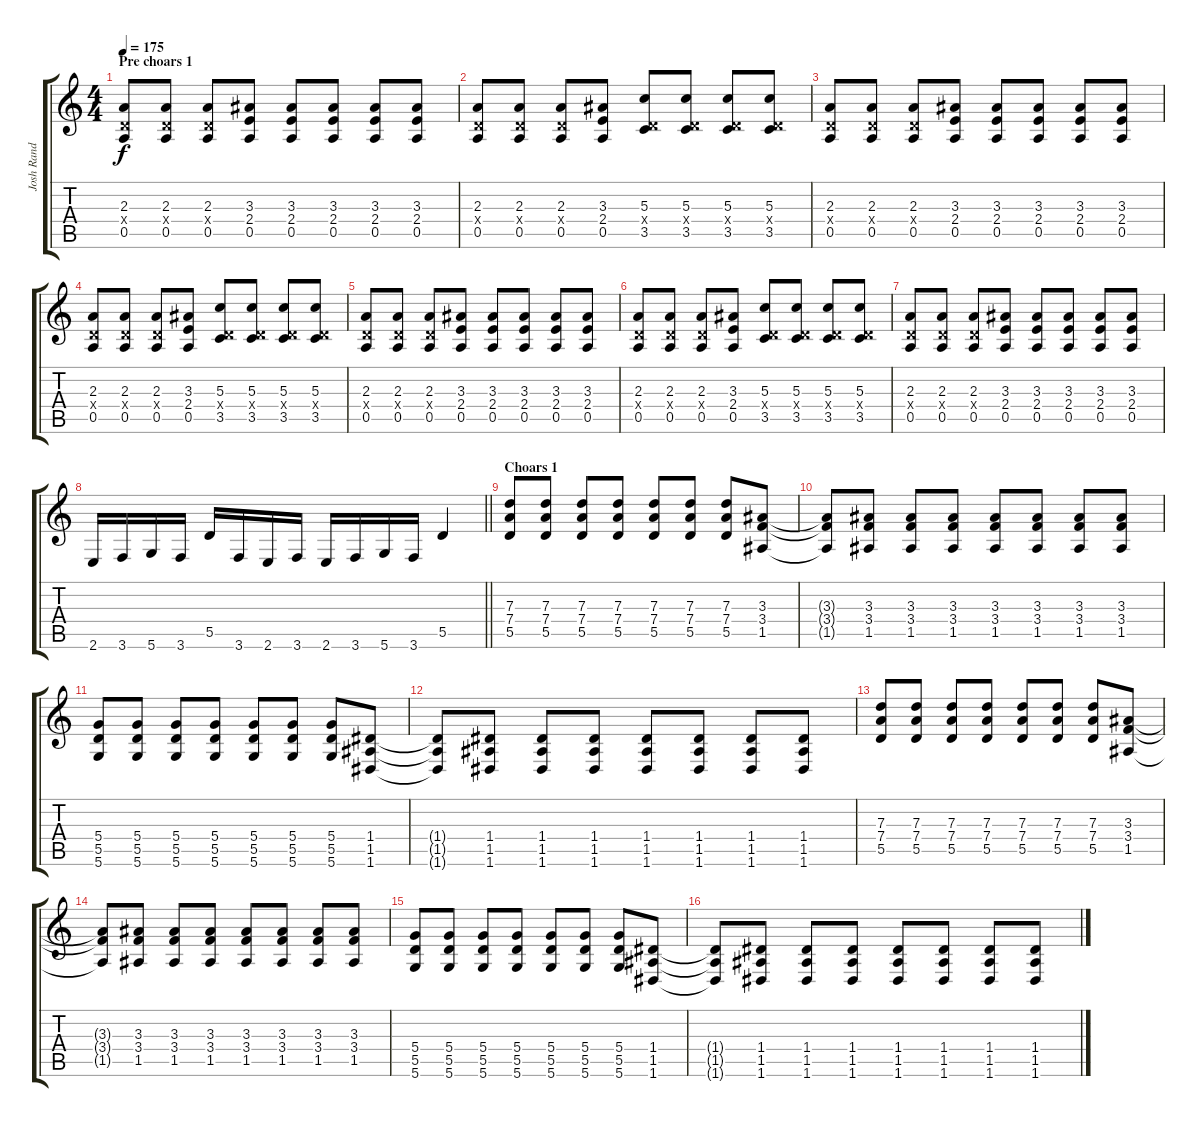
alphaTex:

\track ("Josh Rand " "Josh Rand ") {instrument distortionguitar}
\staff {score tabs}
\tuning (E4 B3 G3 D3 A2 D2) {hide}
\ts (4 4)
\section ("" "Pre choars 1")
\tempo 175
\clef g2
\ks c
(2.3 0.4{x} 0.5).8{dy f} (2.3 0.4{x} 0.5).8 (2.3 0.4{x} 0.5).8 (3.3 2.4 0.5).8 (3.3 2.4 0.5).8 (3.3 2.4 0.5).8 (3.3 2.4 0.5).8 (3.3 2.4 0.5).8 |
(2.3 0.4{x} 0.5).8 (2.3 0.4{x} 0.5).8 (2.3 0.4{x} 0.5).8 (3.3 2.4 0.5).8 (5.3 0.4{x} 3.5).8 (5.3 0.4{x} 3.5).8 (5.3 0.4{x} 3.5).8 (5.3 0.4{x} 3.5).8 |
(2.3 0.4{x} 0.5).8 (2.3 0.4{x} 0.5).8 (2.3 0.4{x} 0.5).8 (3.3 2.4 0.5).8 (3.3 2.4 0.5).8 (3.3 2.4 0.5).8 (3.3 2.4 0.5).8 (3.3 2.4 0.5).8 |
(2.3 0.4{x} 0.5).8 (2.3 0.4{x} 0.5).8 (2.3 0.4{x} 0.5).8 (3.3 2.4 0.5).8 (5.3 0.4{x} 3.5).8 (5.3 0.4{x} 3.5).8 (5.3 0.4{x} 3.5).8 (5.3 0.4{x} 3.5).8 |
(2.3 0.4{x} 0.5).8 (2.3 0.4{x} 0.5).8 (2.3 0.4{x} 0.5).8 (3.3 2.4 0.5).8 (3.3 2.4 0.5).8 (3.3 2.4 0.5).8 (3.3 2.4 0.5).8 (3.3 2.4 0.5).8 |
(2.3 0.4{x} 0.5).8 (2.3 0.4{x} 0.5).8 (2.3 0.4{x} 0.5).8 (3.3 2.4 0.5).8 (5.3 0.4{x} 3.5).8 (5.3 0.4{x} 3.5).8 (5.3 0.4{x} 3.5).8 (5.3 0.4{x} 3.5).8 |
(2.3 0.4{x} 0.5).8 (2.3 0.4{x} 0.5).8 (2.3 0.4{x} 0.5).8 (3.3 2.4 0.5).8 (3.3 2.4 0.5).8 (3.3 2.4 0.5).8 (3.3 2.4 0.5).8 (3.3 2.4 0.5).8 |
\barLineRight lightlight
2.6.16 3.6.16 5.6.16 3.6.16 5.5.16 3.6.16 2.6.16 3.6.16 2.6.16 3.6.16 5.6.16 3.6.16 5.5.4 |
\section ("" "Choars 1")
(7.3 7.4 5.5).8 (7.3 7.4 5.5).8 (7.3 7.4 5.5).8 (7.3 7.4 5.5).8 (7.3 7.4 5.5).8 (7.3 7.4 5.5).8 (7.3 7.4 5.5).8 (3.3 3.4 1.5).8 |
(3.3{t} 3.4{t} 1.5{t}).8 (3.3 3.4 1.5).8 (3.3 3.4 1.5).8 (3.3 3.4 1.5).8 (3.3 3.4 1.5).8 (3.3 3.4 1.5).8 (3.3 3.4 1.5).8 (3.3 3.4 1.5).8 |
(5.4 5.5 5.6).8 (5.4 5.5 5.6).8 (5.4 5.5 5.6).8 (5.4 5.5 5.6).8 (5.4 5.5 5.6).8 (5.4 5.5 5.6).8 (5.4 5.5 5.6).8 (1.4 1.5 1.6).8 |
(1.4{t} 1.5{t} 1.6{t}).8 (1.4 1.5 1.6).8 (1.4 1.5 1.6).8 (1.4 1.5 1.6).8 (1.4 1.5 1.6).8 (1.4 1.5 1.6).8 (1.4 1.5 1.6).8 (1.4 1.5 1.6).8 |
(7.3 7.4 5.5).8 (7.3 7.4 5.5).8 (7.3 7.4 5.5).8 (7.3 7.4 5.5).8 (7.3 7.4 5.5).8 (7.3 7.4 5.5).8 (7.3 7.4 5.5).8 (3.3 3.4 1.5).8 |
(3.3{t} 3.4{t} 1.5{t}).8 (3.3 3.4 1.5).8 (3.3 3.4 1.5).8 (3.3 3.4 1.5).8 (3.3 3.4 1.5).8 (3.3 3.4 1.5).8 (3.3 3.4 1.5).8 (3.3 3.4 1.5).8 |
(5.4 5.5 5.6).8 (5.4 5.5 5.6).8 (5.4 5.5 5.6).8 (5.4 5.5 5.6).8 (5.4 5.5 5.6).8 (5.4 5.5 5.6).8 (5.4 5.5 5.6).8 (1.4 1.5 1.6).8 |
(1.4{t} 1.5{t} 1.6{t}).8 (1.4 1.5 1.6).8 (1.4 1.5 1.6).8 (1.4 1.5 1.6).8 (1.4 1.5 1.6).8 (1.4 1.5 1.6).8 (1.4 1.5 1.6).8 (1.4 1.5 1.6).8
